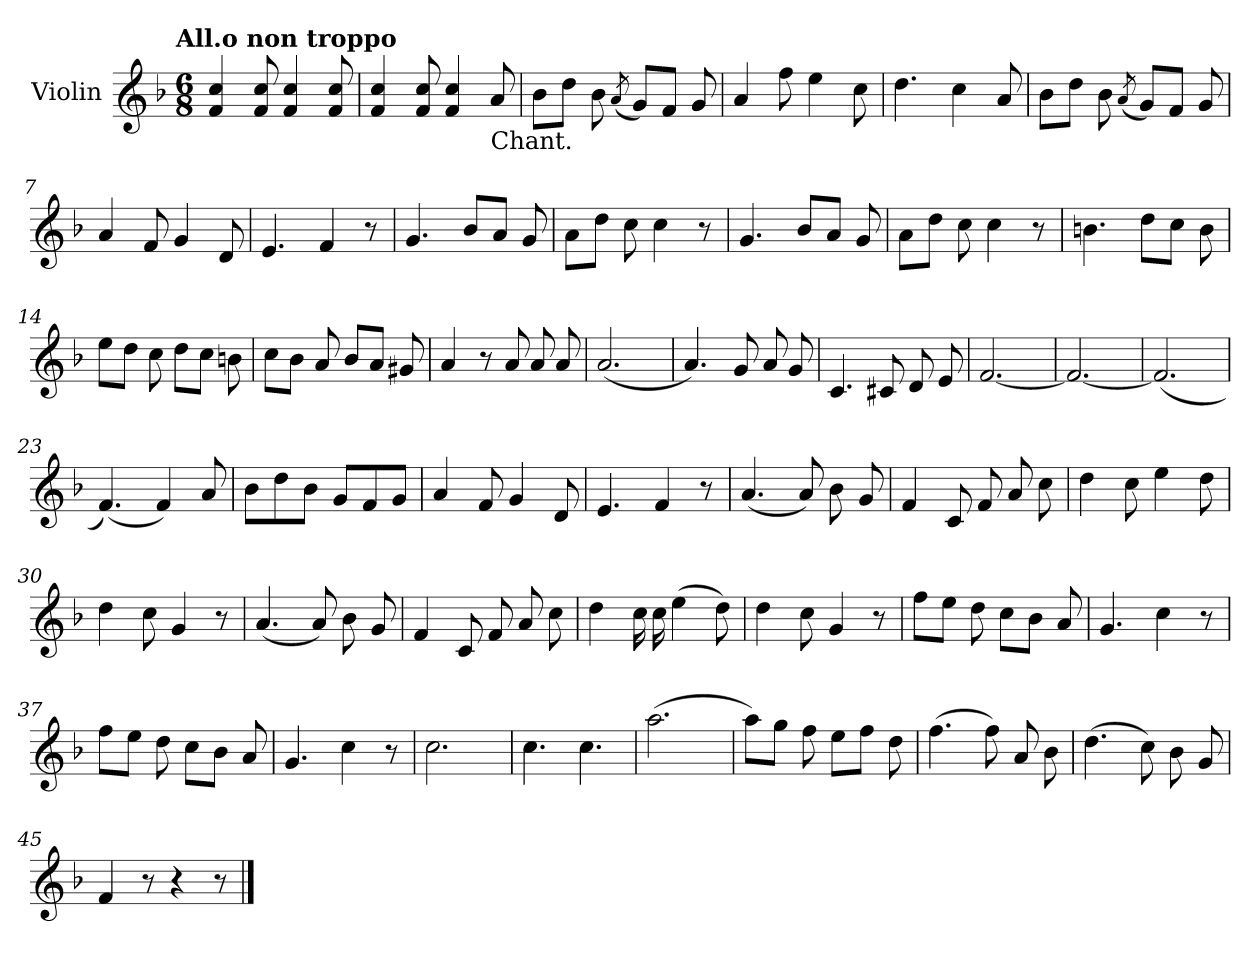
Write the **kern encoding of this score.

**kern
*part1
*staff1
*I"Violin
*I'Vln.
*clefG2
*k[b-]
!!LO:TX:omd:t=All.o non troppo
*M6/8
*MM144
=1
4f/ 4cc/
8f/ 8cc/
4f/ 4cc/
8f/ 8cc/
=2
4f/ 4cc/
8f/ 8cc/
4f/ 4cc/
!LO:TX:b:t=Chant.
8a/
=3
8b-\L
8dd\J
8b-\
(<8qa/
8g/L)
8f/J
8g/
=4
4a/
8ff\
4ee\
8cc\
=5
4.dd\
4cc\
8a/
=6
8b-\L
8dd\J
8b-\
(<8qa/
8g/L)
8f/J
8g/
!!LO:LB:g=z
=7
4a/
8f/
4g/
8d/
=8
4.e/
4f/
8r
=9
4.g/
8b-/L
8a/J
8g/
=10
8a\L
8dd\J
8cc\
4cc\
8r
=11
4.g/
8b-/L
8a/J
8g/
=12
8a\L
8dd\J
8cc\
4cc\
8r
=13
4.bn\
8dd\L
8cc\J
8b\
!!LO:LB:g=z
=14
8ee\L
8dd\J
8cc\
8dd\L
8cc\J
8bn\
=15
8cc\L
8b-\J
8a/
8b-/L
8a/J
8g#X/
=16
4a/
8r
8a/
8a/
8a/
=17
(<2.a/
=18
4.a/)
8g/
8a/
8g/
=19
4.c/
8c#X/
8d/
8e/
=20
[2.f/
!!LO:LB:g=z
=21
2.f/_
=22
(<2.f/]
=23
(<4.f/)
4f/)
8a/
=24
8b-\L
8dd\
8b-\J
8g/L
8f/
8g/J
=25
4a/
8f/
4g/
8d/
=26
4.e/
4f/
8r
=27
(<4.a/
8a/)
8b-\
8g/
!!LO:LB:g=z
=28
4f/
8c/
8f/
8a/
8cc\
=29
4dd\
8cc\
4ee\
8dd\
=30
4dd\
8cc\
4g/
8r
=31
(<4.a/
8a/)
8b-\
8g/
=32
4f/
8c/
8f/
8a/
8cc\
=33
4dd\
16cc\
16cc\
(>4ee\
8dd\)
!!LO:LB:g=z
=34
4dd\
8cc\
4g/
8r
=35
8ff\L
8ee\J
8dd\
8cc\L
8b-\J
8a/
=36
4.g/
4cc\
8r
=37
8ff\L
8ee\J
8dd\
8cc\L
8b-\J
8a/
=38
4.g/
4cc\
8r
=39
2.cc\
=40
4.cc\
4.cc\
=41
(>2.aa\
!!LO:LB:g=z
=42
8aa\L)
8gg\J
8ff\
8ee\L
8ff\J
8dd\
=43
(>4.ff\
8ff\)
8a/
8b-\
=44
(>4.dd\
8cc\)
8b-\
8g/
=45
4f/
8r
4r
8r
==
*-
